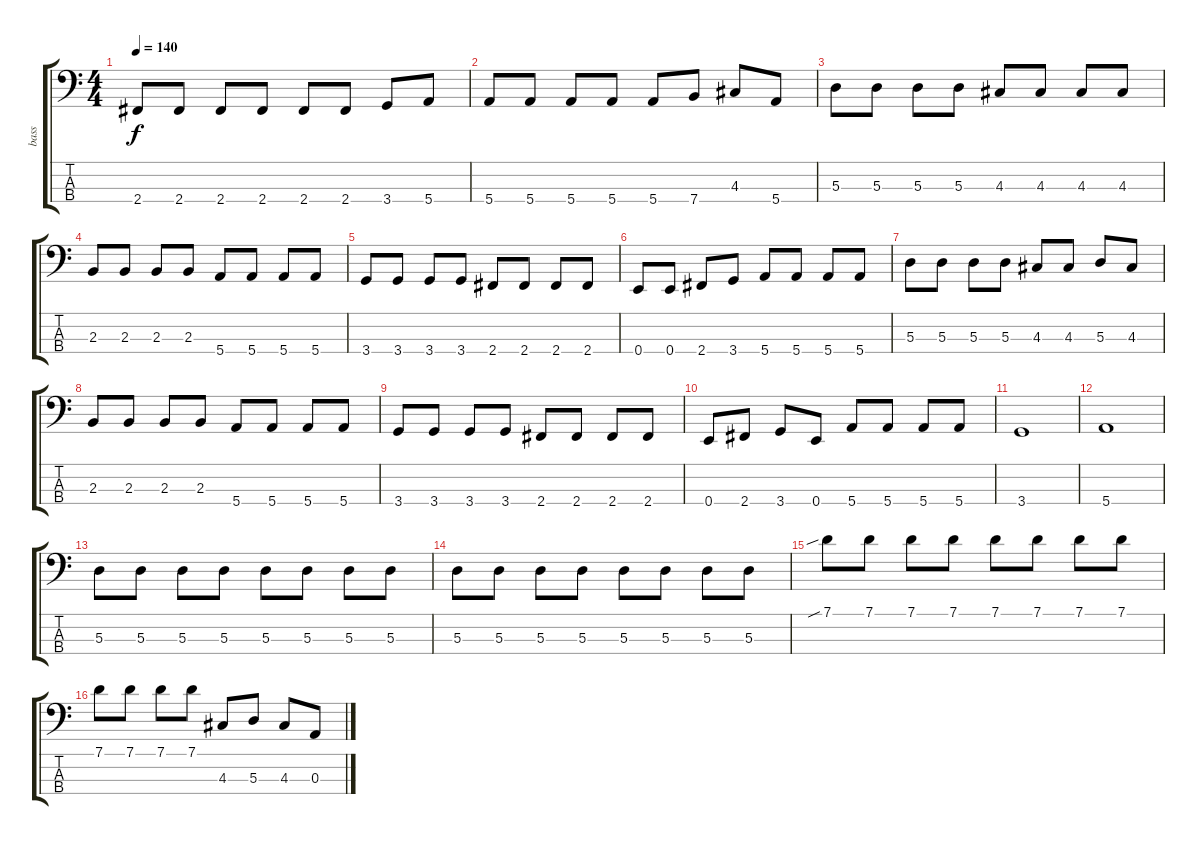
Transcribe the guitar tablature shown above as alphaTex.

\track ("bass" "bass") {instrument electricbassfinger}
\staff {score tabs}
\tuning (G2 D2 A1 E1) {hide}
\ts (4 4)
\tempo 140
\clef f4
\ks c
2.4.8{dy f} 2.4.8 2.4.8 2.4.8 2.4.8 2.4.8 3.4.8 5.4.8 |
5.4.8 5.4.8 5.4.8 5.4.8 5.4.8 7.4.8 4.3.8 5.4.8 |
5.3.8 5.3.8 5.3.8 5.3.8 4.3.8 4.3.8 4.3.8 4.3.8 |
2.3.8 2.3.8 2.3.8 2.3.8 5.4.8 5.4.8 5.4.8 5.4.8 |
3.4.8 3.4.8 3.4.8 3.4.8 2.4.8 2.4.8 2.4.8 2.4.8 |
0.4.8 0.4.8 2.4.8 3.4.8 5.4.8 5.4.8 5.4.8 5.4.8 |
5.3.8 5.3.8 5.3.8 5.3.8 4.3.8 4.3.8 5.3.8 4.3.8 |
2.3.8 2.3.8 2.3.8 2.3.8 5.4.8 5.4.8 5.4.8 5.4.8 |
3.4.8 3.4.8 3.4.8 3.4.8 2.4.8 2.4.8 2.4.8 2.4.8 |
0.4.8 2.4.8 3.4.8 0.4.8 5.4.8 5.4.8 5.4.8 5.4.8 |
3.4.1 |
5.4.1 |
5.3.8 5.3.8 5.3.8 5.3.8 5.3.8 5.3.8 5.3.8 5.3.8 |
5.3.8 5.3.8 5.3.8 5.3.8 5.3.8 5.3.8 5.3.8 5.3.8 |
7.1{sib}.8 7.1.8 7.1.8 7.1.8 7.1.8 7.1.8 7.1.8 7.1.8 |
7.1.8 7.1.8 7.1.8 7.1.8 4.3.8 5.3.8 4.3.8 0.3.8
